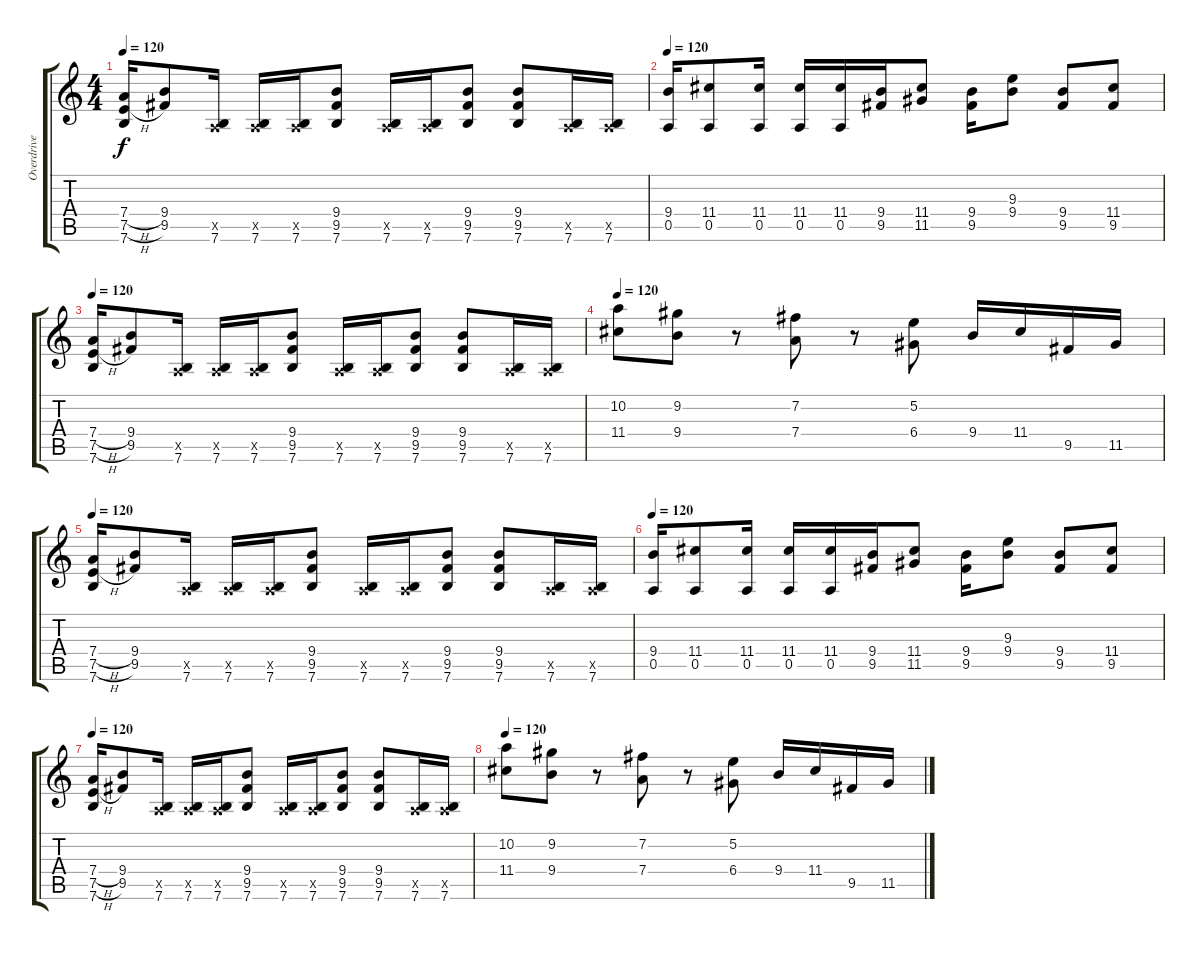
\track ("Overdrive Guitar I" "Overdrive ") {instrument overdrivenguitar}
\staff {score tabs}
\tuning (E4 B3 G3 D3 A2 E2) {hide}
\ts (4 4)
\tempo 120
\clef g2
\ks c
(7.4{h} 7.5{h} 7.6).16{dy f} (9.4 9.5).8 (0.5{x} 7.6).16 (0.5{x} 7.6).16 (0.5{x} 7.6).16 (9.4 9.5 7.6).8 (0.5{x} 7.6).16 (0.5{x} 7.6).16 (9.4 9.5 7.6).8 (9.4 9.5 7.6).8 (0.5{x} 7.6).16 (0.5{x} 7.6).16 |
\tempo 120
(9.4 0.5).16 (11.4 0.5).8 (11.4 0.5).16 (11.4 0.5).16 (11.4 0.5).16 (9.4 9.5).16 (11.4 11.5).8 (9.4 9.5).16 (9.3 9.4).8 (9.4 9.5).8 (11.4 9.5).8 |
\tempo 120
(7.4{h} 7.5{h} 7.6).16 (9.4 9.5).8 (0.5{x} 7.6).16 (0.5{x} 7.6).16 (0.5{x} 7.6).16 (9.4 9.5 7.6).8 (0.5{x} 7.6).16 (0.5{x} 7.6).16 (9.4 9.5 7.6).8 (9.4 9.5 7.6).8 (0.5{x} 7.6).16 (0.5{x} 7.6).16 |
\tempo 120
(10.2 11.4).8 (9.2 9.4).8 r.8 (7.2 7.4).8 r.8 (5.2 6.4).8 9.4.16 11.4.16 9.5.16 11.5.16 |
\tempo 120
(7.4{h} 7.5{h} 7.6).16 (9.4 9.5).8 (0.5{x} 7.6).16 (0.5{x} 7.6).16 (0.5{x} 7.6).16 (9.4 9.5 7.6).8 (0.5{x} 7.6).16 (0.5{x} 7.6).16 (9.4 9.5 7.6).8 (9.4 9.5 7.6).8 (0.5{x} 7.6).16 (0.5{x} 7.6).16 |
\tempo 120
(9.4 0.5).16 (11.4 0.5).8 (11.4 0.5).16 (11.4 0.5).16 (11.4 0.5).16 (9.4 9.5).16 (11.4 11.5).8 (9.4 9.5).16 (9.3 9.4).8 (9.4 9.5).8 (11.4 9.5).8 |
\tempo 120
(7.4{h} 7.5{h} 7.6).16 (9.4 9.5).8 (0.5{x} 7.6).16 (0.5{x} 7.6).16 (0.5{x} 7.6).16 (9.4 9.5 7.6).8 (0.5{x} 7.6).16 (0.5{x} 7.6).16 (9.4 9.5 7.6).8 (9.4 9.5 7.6).8 (0.5{x} 7.6).16 (0.5{x} 7.6).16 |
\tempo 120
(10.2 11.4).8 (9.2 9.4).8 r.8 (7.2 7.4).8 r.8 (5.2 6.4).8 9.4.16 11.4.16 9.5.16 11.5.16
